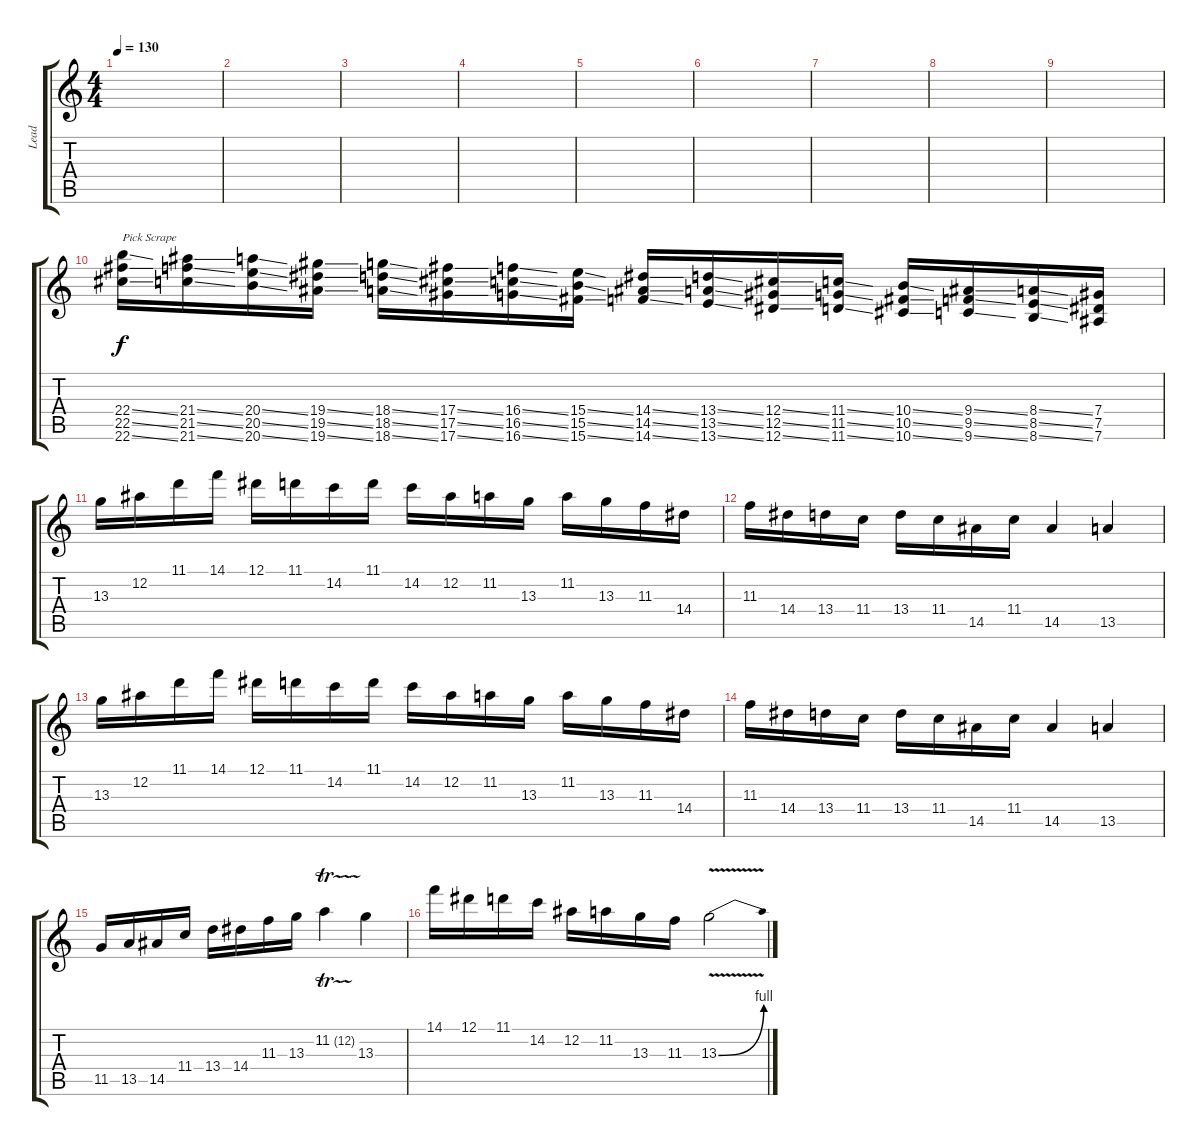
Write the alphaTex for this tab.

\track ("Lead" "Lead") {instrument overdrivenguitar}
\staff {score tabs}
\tuning (Eb4 Bb3 Gb3 Db3 Ab2 Eb2) {hide}
\ts (4 4)
\tempo 130
\clef g2
\ks c
|
|
|
|
|
|
|
|
|
(22.4{ss} 22.5{ss} 22.6{ss}).16{txt "Pick Scrape" instrument guitarfretnoise} (21.4{ss} 21.5{ss} 21.6{ss}).16 (20.4{ss} 20.5{ss} 20.6{ss}).16 (19.4{ss} 19.5{ss} 19.6{ss}).16 (18.4{ss} 18.5{ss} 18.6{ss}).16 (17.4{ss} 17.5{ss} 17.6{ss}).16 (16.4{ss} 16.5{ss} 16.6{ss}).16 (15.4{ss} 15.5{ss} 15.6{ss}).16 (14.4{ss} 14.5{ss} 14.6{ss}).16 (13.4{ss} 13.5{ss} 13.6{ss}).16 (12.4{ss} 12.5{ss} 12.6{ss}).16 (11.4{ss} 11.5{ss} 11.6{ss}).16 (10.4{ss} 10.5{ss} 10.6{ss}).16 (9.4{ss} 9.5{ss} 9.6{ss}).16 (8.4{ss} 8.5{ss} 8.6{ss}).16 (7.4 7.5 7.6).16 |
13.3.16{instrument distortionguitar} 12.2.16 11.1.16 14.1.16 12.1.16 11.1.16 14.2.16 11.1.16 14.2.16 12.2.16 11.2.16 13.3.16 11.2.16 13.3.16 11.3.16 14.4.16 |
11.3.16 14.4.16 13.4.16 11.4.16 13.4.16 11.4.16 14.5.16 11.4.16 14.5.4 13.5.4 |
13.3.16 12.2.16 11.1.16 14.1.16 12.1.16 11.1.16 14.2.16 11.1.16 14.2.16 12.2.16 11.2.16 13.3.16 11.2.16 13.3.16 11.3.16 14.4.16 |
11.3.16 14.4.16 13.4.16 11.4.16 13.4.16 11.4.16 14.5.16 11.4.16 14.5.4 13.5.4 |
11.5.16 13.5.16 14.5.16 11.4.16 13.4.16 14.4.16 11.3.16 13.3.16 11.2{tr (12 32)}.4 13.3.4 |
14.1.16 12.1.16 11.1.16 14.2.16 12.2.16 11.2.16 13.3.16 11.3.16 13.3{be (bend 0 0 60 4) v}.2
